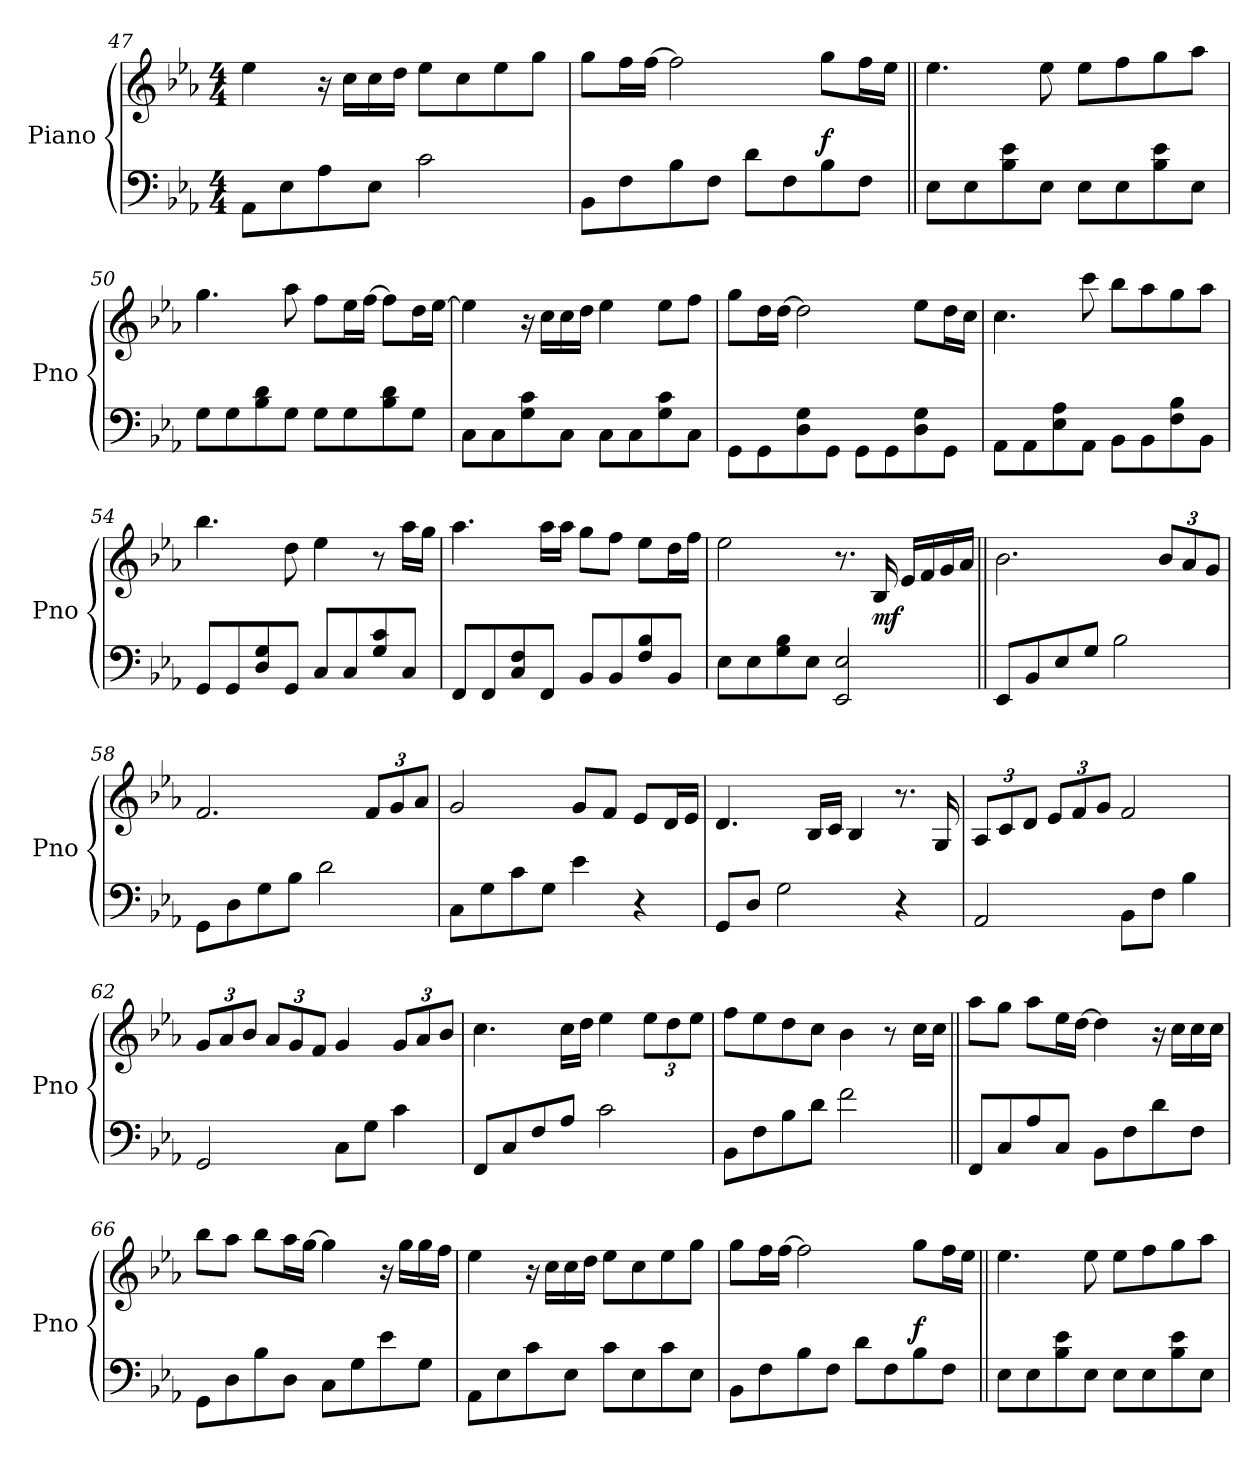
**kern	**dynam	**kern	**dynam
*part2	*part2	*part1	*part1
*staff2	*staff2	*staff1	*staff1
*I"Piano	*	*I"Piano	*
*I'Pno	*	*I'Pno	*
*clefF4	*	*clefG2	*
*k[b-e-a-]	*	*k[b-e-a-]	*
*M4/4	*	*M4/4	*
=47	=47	=47	=47
8AA-\L	.	4ee-\	.
8E-\	.	.	.
8A-\	.	16r	.
.	.	16cc\LL	.
8E-\J	.	16cc\	.
.	.	16dd\JJ	.
2c\	.	8ee-\L	.
.	.	8cc\	.
.	.	8ee-\	.
.	.	8gg\J	.
!!LO:LB:g=z
=48	=48	=48	=48
8BB-\L	.	8gg\L	.
8F\	.	16ff\L	.
.	.	[16ff\JJ	.
8B-\	.	2ff\]	.
8F\J	.	.	.
8d\L	.	.	.
8F\	.	.	.
!	!LO:DY:a	!	!
8B-\	f	8gg\L	.
8F\J	.	16ff\L	.
.	.	16ee-\JJ	.
=49||	=49||	=49||	=49||
8E-\L	.	4.ee-\	.
8E-\	.	.	.
8B-\ 8e-\	.	.	.
8E-\J	.	8ee-\	.
8E-\L	.	8ee-\L	.
8E-\	.	8ff\	.
8B-\ 8e-\	.	8gg\	.
8E-\J	.	8aa-\J	.
=50	=50	=50	=50
8G\L	.	4.gg\	.
8G\	.	.	.
8B-\ 8d\	.	.	.
8G\J	.	8aa-\	.
8G\L	.	8ff\L	.
8G\	.	16ee-\L	.
.	.	[16ff\JJ	.
8B-\ 8d\	.	8ff\L]	.
8G\J	.	16dd\L	.
.	.	[16ee-\JJ	.
!!LO:LB:g=z
=51	=51	=51	=51
8C\L	.	4ee-\]	.
8C\	.	.	.
8G\ 8c\	.	16r	.
.	.	16cc\LL	.
8C\J	.	16cc\	.
.	.	16dd\JJ	.
8C\L	.	4ee-\	.
8C\	.	.	.
8G\ 8c\	.	8ee-\L	.
8C\J	.	8ff\J	.
=52	=52	=52	=52
8GG\L	.	8gg\L	.
8GG\	.	16dd\L	.
.	.	[16dd\JJ	.
8D\ 8G\	.	2dd\]	.
8GG\J	.	.	.
8GG\L	.	.	.
8GG\	.	.	.
8D\ 8G\	.	8ee-\L	.
8GG\J	.	16dd\L	.
.	.	16cc\JJ	.
=53	=53	=53	=53
8AA-\L	.	4.cc\	.
8AA-\	.	.	.
8E-\ 8A-\	.	.	.
8AA-\J	.	8ccc\	.
8BB-\L	.	8bb-\L	.
8BB-\	.	8aa-\	.
8F\ 8B-\	.	8gg\	.
8BB-\J	.	8aa-\J	.
!!LO:PB:g=z
=54	=54	=54	=54
8GG/L	.	4.bb-\	.
8GG/	.	.	.
8D/ 8G/	.	.	.
8GG/J	.	8dd\	.
8C/L	.	4ee-\	.
8C/	.	.	.
8G/ 8c/	.	8r	.
8C/J	.	16aa-\LL	.
.	.	16gg\JJ	.
=55	=55	=55	=55
8FF/L	.	4.aa-\	.
8FF/	.	.	.
8C/ 8F/	.	.	.
8FF/J	.	16aa-\LL	.
.	.	16aa-\JJ	.
8BB-/L	.	8gg\L	.
8BB-/	.	8ff\J	.
8F/ 8B-/	.	8ee-\L	.
8BB-/J	.	16dd\L	.
.	.	16ff\JJ	.
=56	=56	=56	=56
8E-\L	.	2ee-\	.
8E-\	.	.	.
8G\ 8B-\	.	.	.
8E-\J	.	.	.
2EE-/ 2E-/	.	8.r	.
!	!	!	!LO:DY:b
.	.	16B-/	mf
.	.	16e-/LL	.
.	.	16f/	.
.	.	16g/	.
.	.	16a-/JJ	.
!!LO:LB:g=z
=57||	=57||	=57||	=57||
8EE-/L	.	2.b-\	.
8BB-/	.	.	.
8E-/	.	.	.
8G/J	.	.	.
2B-\	.	.	.
.	.	12b-/L	.
.	.	12a-/	.
.	.	12g/J	.
=58	=58	=58	=58
8GG\L	.	2.f/	.
8D\	.	.	.
8G\	.	.	.
8B-\J	.	.	.
2d\	.	.	.
.	.	12f/L	.
.	.	12g/	.
.	.	12a-/J	.
=59	=59	=59	=59
8C\L	.	2g/	.
8G\	.	.	.
8c\	.	.	.
8G\J	.	.	.
4e-\	.	8g/L	.
.	.	8f/J	.
4r	.	8e-/L	.
.	.	16d/L	.
.	.	16e-/JJ	.
=60	=60	=60	=60
8GG/L	.	4.d/	.
8D/J	.	.	.
2G\	.	.	.
.	.	16B-/LL	.
.	.	16c/JJ	.
.	.	4B-/	.
4r	.	8.r	.
.	.	16G/	.
!!LO:LB:g=z
=61	=61	=61	=61
2AA-/	.	12A-/L	.
.	.	12c/	.
.	.	12d/J	.
.	.	12e-/L	.
.	.	12f/	.
.	.	12g/J	.
8BB-\L	.	2f/	.
8F\J	.	.	.
4B-\	.	.	.
=62	=62	=62	=62
2GG/	.	12g/L	.
.	.	12a-/	.
.	.	12b-/J	.
.	.	12a-/L	.
.	.	12g/	.
.	.	12f/J	.
8C\L	.	4g/	.
8G\J	.	.	.
4c\	.	12g/L	.
.	.	12a-/	.
.	.	12b-/J	.
=63	=63	=63	=63
8FF/L	.	4.cc\	.
8C/	.	.	.
8F/	.	.	.
8A-/J	.	16cc\LL	.
.	.	16dd\JJ	.
2c\	.	4ee-\	.
.	.	12ee-\L	.
.	.	12dd\	.
.	.	12ee-\J	.
=64	=64	=64	=64
8BB-\L	.	8ff\L	.
8F\	.	8ee-\	.
8B-\	.	8dd\	.
8d\J	.	8cc\J	.
2f\	.	4b-\	.
.	.	8r	.
.	.	16cc\LL	.
.	.	16cc\JJ	.
!!LO:LB:g=z
=65||	=65||	=65||	=65||
8FF/L	.	8aa-\L	.
8C/	.	8gg\J	.
8A-/	.	8aa-\L	.
8C/J	.	16ee-\L	.
.	.	[16dd\JJ	.
8BB-\L	.	4dd\]	.
8F\	.	.	.
8d\	.	16r	.
.	.	16cc\LL	.
8F\J	.	16cc\	.
.	.	16cc\JJ	.
=66	=66	=66	=66
8GG\L	.	8bb-\L	.
8D\	.	8aa-\J	.
8B-\	.	8bb-\L	.
8D\J	.	16aa-\L	.
.	.	[16gg\JJ	.
8C\L	.	4gg\]	.
8G\	.	.	.
8e-\	.	16r	.
.	.	16gg\LL	.
8G\J	.	16gg\	.
.	.	16ff\JJ	.
=67	=67	=67	=67
8AA-\L	.	4ee-\	.
8E-\	.	.	.
8c\	.	16r	.
.	.	16cc\LL	.
8E-\J	.	16cc\	.
.	.	16dd\JJ	.
8c\L	.	8ee-\L	.
8E-\	.	8cc\	.
8c\	.	8ee-\	.
8E-\J	.	8gg\J	.
!!LO:LB:g=z
=68	=68	=68	=68
8BB-\L	.	8gg\L	.
8F\	.	16ff\L	.
.	.	[16ff\JJ	.
8B-\	.	2ff\]	.
8F\J	.	.	.
8d\L	.	.	.
8F\	.	.	.
!	!LO:DY:a	!	!
8B-\	f	8gg\L	.
8F\J	.	16ff\L	.
.	.	16ee-\JJ	.
=69||	=69||	=69||	=69||
8E-\L	.	4.ee-\	.
8E-\	.	.	.
8B-\ 8e-\	.	.	.
8E-\J	.	8ee-\	.
8E-\L	.	8ee-\L	.
8E-\	.	8ff\	.
8B-\ 8e-\	.	8gg\	.
8E-\J	.	8aa-\J	.
=	=	=	=
*-	*-	*-	*-
